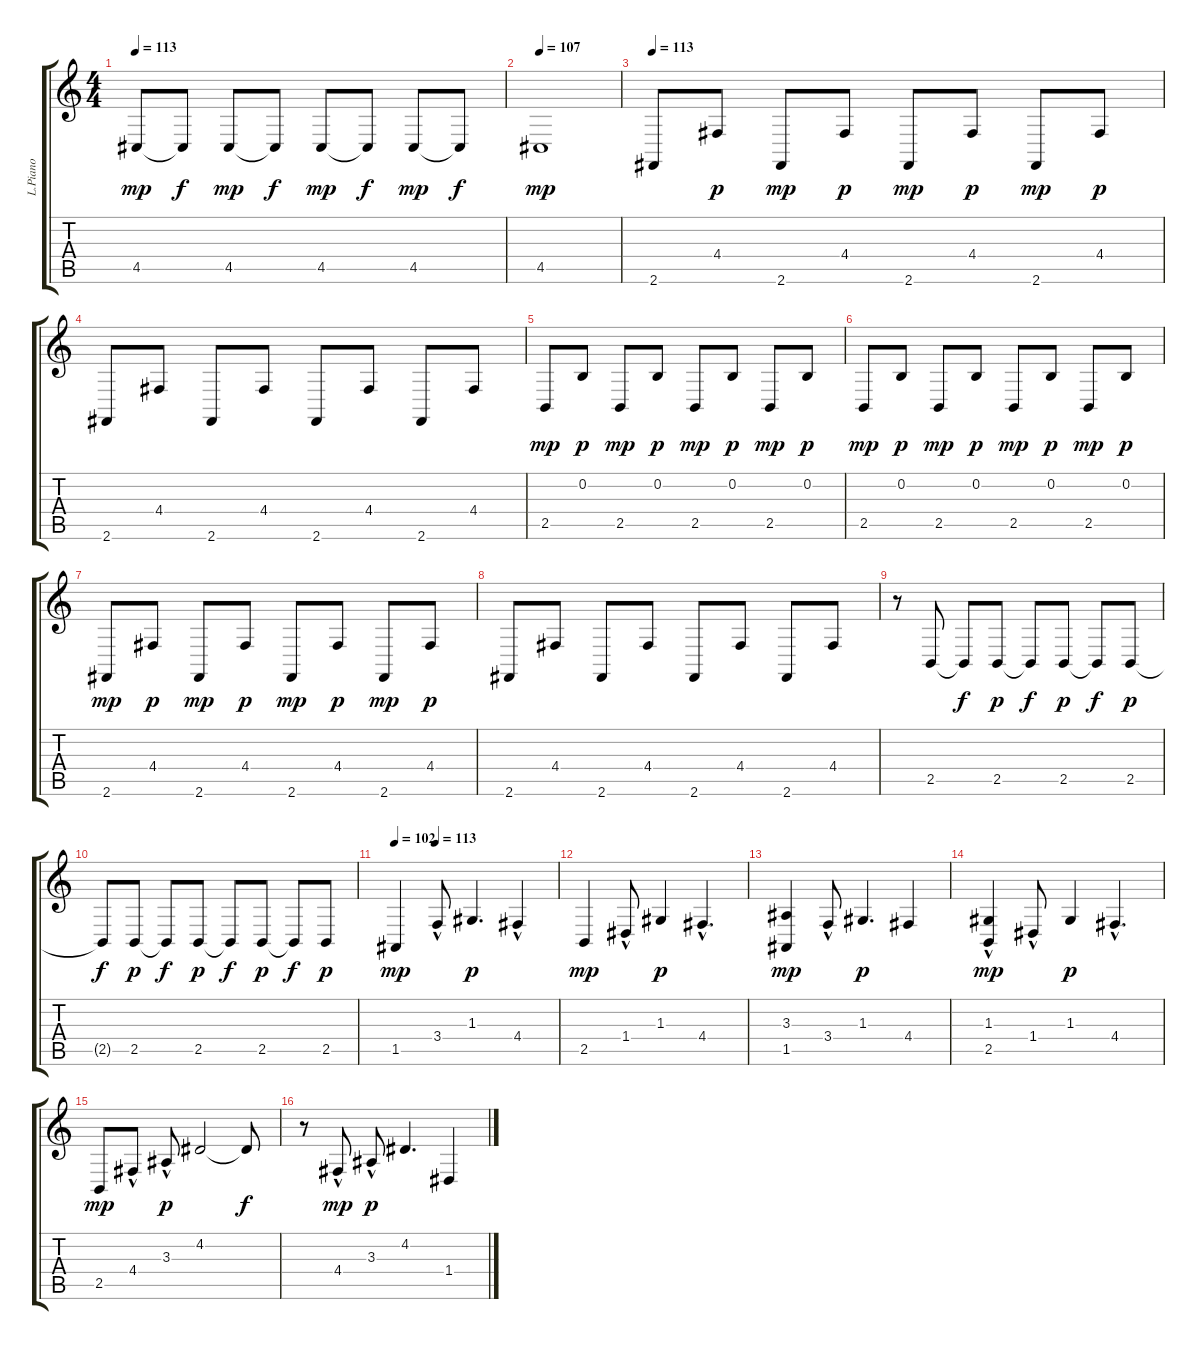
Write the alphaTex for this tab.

\track ("L.Piano" "L.Piano") {instrument acousticgrandpiano}
\staff {score tabs}
\tuning (E4 B3 G3 D3 A2 E2) {hide}
\ts (4 4)
\tempo 113
\clef g2
\ks c
4.5.8{dy mp} 4.5{t}.8{dy f} 4.5.8{dy mp} 4.5{t}.8{dy f} 4.5.8{dy mp} 4.5{t}.8{dy f} 4.5.8{dy mp} 4.5{t}.8{dy f} |
\tempo 107
4.5.1{dy mp} |
\tempo 113
2.6.8 4.4.8{dy p} 2.6.8{dy mp} 4.4.8{dy p} 2.6.8{dy mp} 4.4.8{dy p} 2.6.8{dy mp} 4.4.8{dy p} |
2.6.8 4.4.8 2.6.8 4.4.8 2.6.8 4.4.8 2.6.8 4.4.8 |
2.5.8{dy mp} 0.2.8{dy p} 2.5.8{dy mp} 0.2.8{dy p} 2.5.8{dy mp} 0.2.8{dy p} 2.5.8{dy mp} 0.2.8{dy p} |
2.5.8{dy mp} 0.2.8{dy p} 2.5.8{dy mp} 0.2.8{dy p} 2.5.8{dy mp} 0.2.8{dy p} 2.5.8{dy mp} 0.2.8{dy p} |
2.6.8{dy mp} 4.4.8{dy p} 2.6.8{dy mp} 4.4.8{dy p} 2.6.8{dy mp} 4.4.8{dy p} 2.6.8{dy mp} 4.4.8{dy p} |
2.6.8 4.4.8 2.6.8 4.4.8 2.6.8 4.4.8 2.6.8 4.4.8 |
r.8 2.5.8 2.5{t}.8{dy f} 2.5.8{dy p} 2.5{t}.8{dy f} 2.5.8{dy p} 2.5{t}.8{dy f} 2.5.8{dy p} |
2.5{t}.8{dy f} 2.5.8{dy p} 2.5{t}.8{dy f} 2.5.8{dy p} 2.5{t}.8{dy f} 2.5.8{dy p} 2.5{t}.8{dy f} 2.5.8{dy p} |
\tempo 102
\tempo (113 0.25)
1.5.4{dy mp} 3.4{hac}.8 1.3.4{d dy p} 4.4{hac}.4 |
2.5.4{dy mp} 1.4{hac}.8 1.3.4{dy p} 4.4{hac}.4{d} |
(3.3 1.5).4{dy mp} 3.4{hac}.8 1.3.4{d dy p} 4.4.4 |
(1.3{hac} 2.5).4{dy mp} 1.4{hac}.8 1.3.4{dy p} 4.4{hac}.4{d} |
2.5.8{dy mp} 4.4{hac}.8 3.3{hac}.8{dy p} 4.2.2 4.2{t}.8{dy f} |
r.8 4.4{hac}.8{dy mp} 3.3{hac}.8{dy p} 4.2.4{d} 1.4.4
